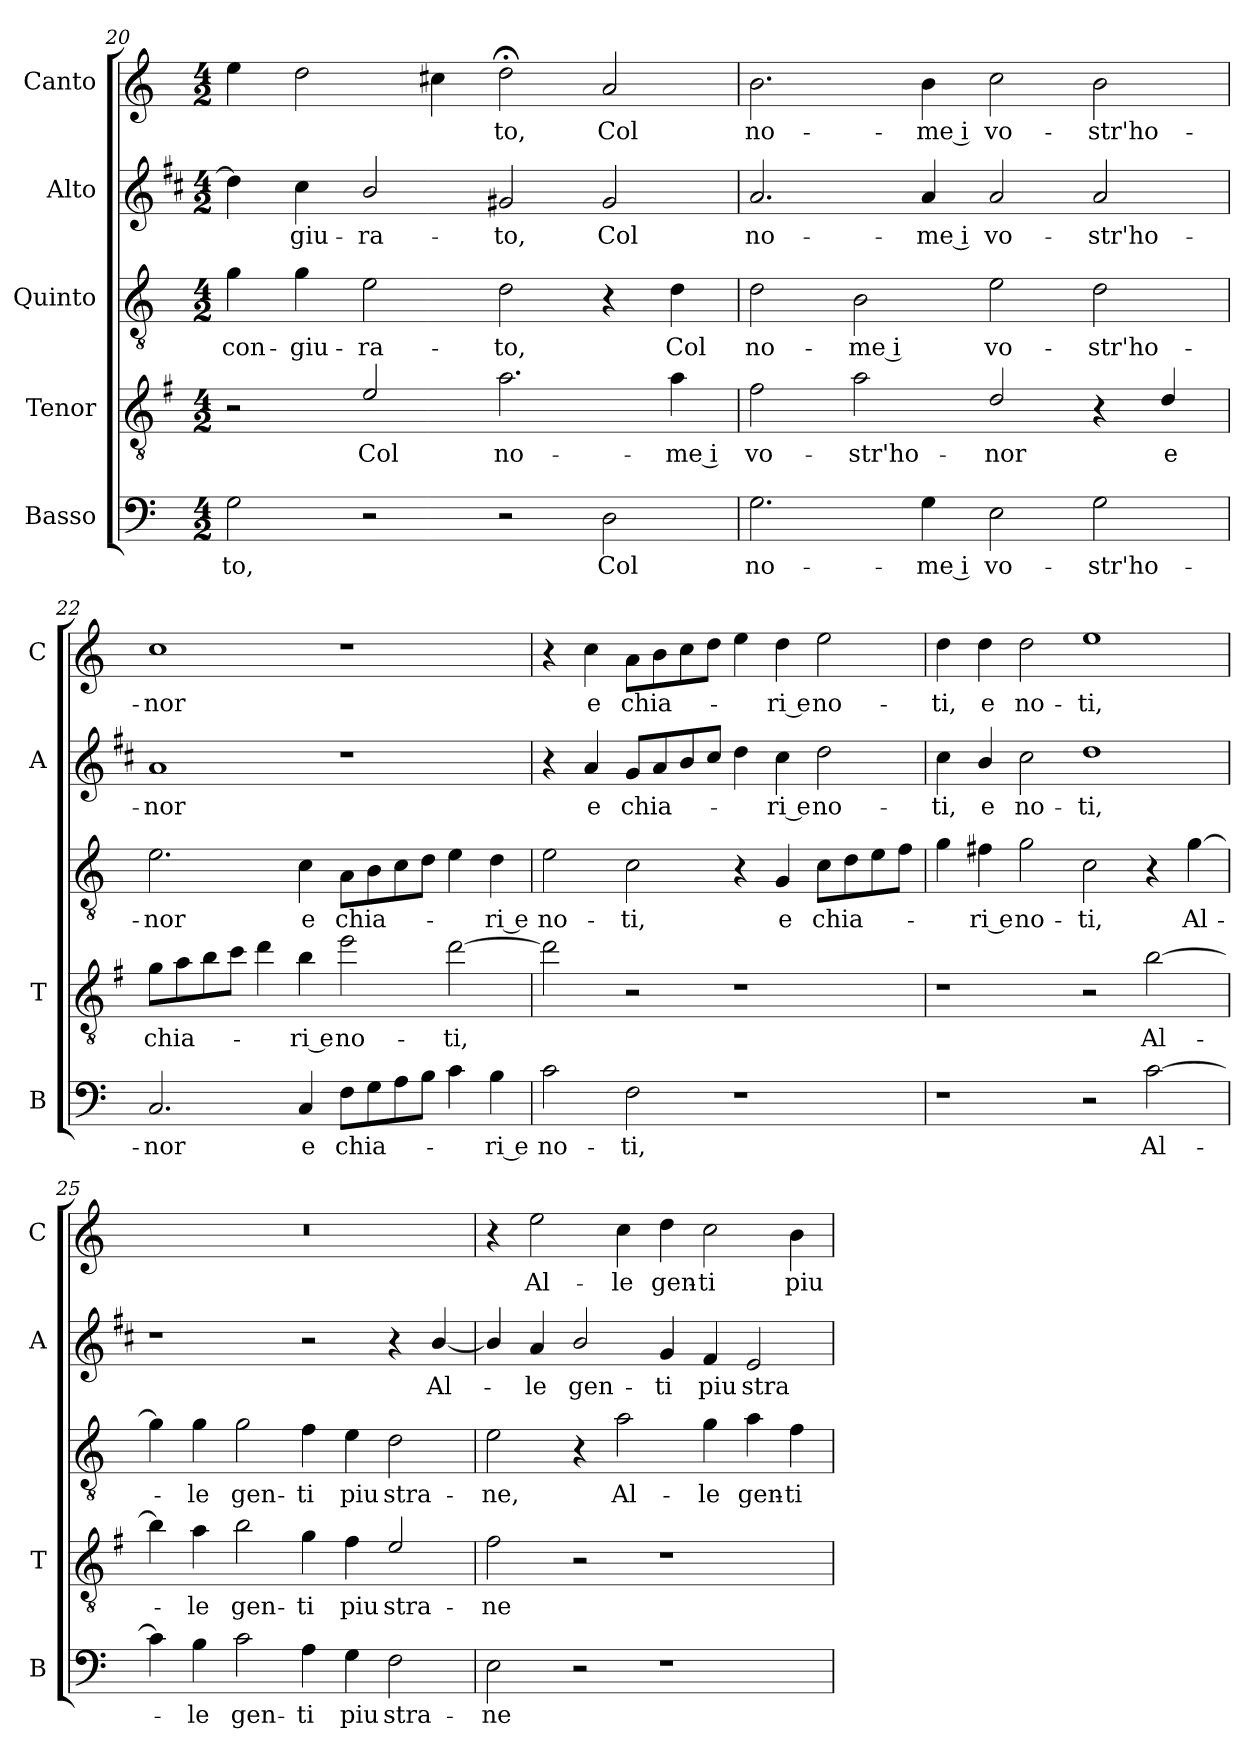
**kern	**text	**kern	**text	**kern	**text	**kern	**text	**kern	**text
*part5	*part5	*part4	*part4	*part3	*part3	*part2	*part2	*part1	*part1
*staff5	*staff5	*staff4	*staff4	*staff3	*staff3	*staff2	*staff2	*staff1	*staff1
*I"Basso	*	*I"Tenor	*	*I"Quinto	*	*I"Alto	*	*I"Canto	*
*I'B	*	*I'T	*	*	*	*I'A	*	*I'C	*
*clefF4	*	*clefGv2	*	*clefGv2	*	*clefG2	*	*clefG2	*
*	*	*ITrd4c7	*	*	*	*ITrd1c2	*	*	*
*k[]	*	*k[]	*	*k[]	*	*k[]	*	*k[]	*
*C:	*	*C:	*	*C:	*	*C:	*	*C:	*
*M4/2	*	*M4/2	*	*M4/2	*	*M4/2	*	*M4/2	*
=20	=20	=20	=20	=20	=20	=20	=20	=20	=20
!	!LO:LY:b	!	!	!	!LO:LY:b	!	!	!	!
2G\	-to,	2r	.	4g\	con-	4cc\]	.	4ee\	.
!	!	!	!	!	!LO:LY:b	!	!LO:LY:b	!	!
.	.	.	.	4g\	-giu-	4b\	-giu-	2dd\	.
!	!	!	!LO:LY:b	!	!LO:LY:b	!	!LO:LY:b	!	!
2r	.	2A/	Col	2e\	-ra-	2a/	-ra-	.	.
.	.	.	.	.	.	.	.	4cc#X\	.
!	!	!	!LO:LY:b	!	!LO:LY:b	!	!LO:LY:b	!	!LO:LY:b
2r	.	2.d\	no-	2d\	-to,	2f#X/	-to,	2dd;<\	-to,
!	!LO:LY:b	!	!	!	!	!	!LO:LY:b	!	!LO:LY:b
2D\	Col	.	.	4r	.	2f#/	Col	2a/	Col
!	!	!	!LO:LY:b	!	!LO:LY:b	!	!	!	!
.	.	4d\	-me i	4d\	Col	.	.	.	.
=21	=21	=21	=21	=21	=21	=21	=21	=21	=21
!	!LO:LY:b	!	!LO:LY:b	!	!LO:LY:b	!	!LO:LY:b	!	!LO:LY:b
2.G\	no-	2B\	vo-	2d\	no-	2.g/	no-	2.b\	no-
!	!	!	!LO:LY:b	!	!LO:LY:b	!	!	!	!
.	.	2d\	-str'ho-	2B\	-me i	.	.	.	.
!	!LO:LY:b	!	!	!	!	!	!LO:LY:b	!	!LO:LY:b
4G\	-me i	.	.	.	.	4g/	-me i	4b\	-me i
!	!LO:LY:b	!	!LO:LY:b	!	!LO:LY:b	!	!LO:LY:b	!	!LO:LY:b
2E\	vo-	2G/	-nor	2e\	vo-	2g/	vo-	2cc\	vo-
!	!LO:LY:b	!	!	!	!LO:LY:b	!	!LO:LY:b	!	!LO:LY:b
2G\	-str'ho-	4r	.	2d\	-str'ho-	2g/	-str'ho-	2b\	-str'ho-
!	!	!	!LO:LY:b	!	!	!	!	!	!
.	.	4G/	e	.	.	.	.	.	.
=22	=22	=22	=22	=22	=22	=22	=22	=22	=22
!	!LO:LY:b	!	!LO:LY:b	!	!LO:LY:b	!	!LO:LY:b	!	!LO:LY:b
2.C/	-nor	8c\L	chia-	2.e\	-nor	1g	-nor	1cc	-nor
.	.	8d\	.	.	.	.	.	.	.
.	.	8e\	.	.	.	.	.	.	.
.	.	8f\J	.	.	.	.	.	.	.
.	.	4g\	.	.	.	.	.	.	.
!	!LO:LY:b	!	!LO:LY:b	!	!LO:LY:b	!	!	!	!
4C/	e	4e\	-ri e	4c\	e	.	.	.	.
!	!LO:LY:b	!	!LO:LY:b	!	!LO:LY:b	!	!	!	!
8F\L	chia-	2a\	no-	8A\L	chia-	1r	.	1r	.
8G\	.	.	.	8B\	.	.	.	.	.
8A\	.	.	.	8c\	.	.	.	.	.
8B\J	.	.	.	8d\J	.	.	.	.	.
!	!	!	!LO:LY:b	!	!	!	!	!	!
4c\	.	[2g\	-ti,	4e\	.	.	.	.	.
!	!LO:LY:b	!	!	!	!LO:LY:b	!	!	!	!
4B\	-ri e	.	.	4d\	-ri e	.	.	.	.
!!LO:PB:g=z
=23	=23	=23	=23	=23	=23	=23	=23	=23	=23
!	!LO:LY:b	!	!	!	!LO:LY:b	!	!	!	!
2c\	no-	2g\]	.	2e\	no-	4r	.	4r	.
!	!	!	!	!	!	!	!LO:LY:b	!	!LO:LY:b
.	.	.	.	.	.	4g/	e	4cc\	e
!	!LO:LY:b	!	!	!	!LO:LY:b	!	!LO:LY:b	!	!LO:LY:b
2F\	-ti,	2r	.	2c\	-ti,	8f/L	chia-	8a\L	chia-
.	.	.	.	.	.	8g/	.	8b\	.
.	.	.	.	.	.	8a/	.	8cc\	.
.	.	.	.	.	.	8b/J	.	8dd\J	.
1r	.	1r	.	4r	.	4cc\	.	4ee\	.
!	!	!	!	!	!LO:LY:b	!	!LO:LY:b	!	!LO:LY:b
.	.	.	.	4G/	e	4b\	-ri e	4dd\	-ri e
!	!	!	!	!	!LO:LY:b	!	!LO:LY:b	!	!LO:LY:b
.	.	.	.	8c\L	chia-	2cc\	no-	2ee\	no-
.	.	.	.	8d\	.	.	.	.	.
.	.	.	.	8e\	.	.	.	.	.
.	.	.	.	8f\J	.	.	.	.	.
=24	=24	=24	=24	=24	=24	=24	=24	=24	=24
!	!	!	!	!	!	!	!LO:LY:b	!	!LO:LY:b
1r	.	1r	.	4g\	.	4b\	-ti,	4dd\	-ti,
!	!	!	!	!	!LO:LY:b	!	!LO:LY:b	!	!LO:LY:b
.	.	.	.	4f#X\	-ri e	4a/	e	4dd\	e
!	!	!	!	!	!LO:LY:b	!	!LO:LY:b	!	!LO:LY:b
.	.	.	.	2g\	no-	2b\	no-	2dd\	no-
!	!	!	!	!	!LO:LY:b	!	!LO:LY:b	!	!LO:LY:b
2r	.	2r	.	2c\	-ti,	1cc	-ti,	1ee	-ti,
!	!LO:LY:b	!	!LO:LY:b	!	!	!	!	!	!
[2c\	Al-	[2e\	Al-	4r	.	.	.	.	.
!	!	!	!	!	!LO:LY:b	!	!	!	!
.	.	.	.	[4g\	Al-	.	.	.	.
=25	=25	=25	=25	=25	=25	=25	=25	=25	=25
4c\]	.	4e\]	.	4g\]	.	1r	.	0r	.
!	!LO:LY:b	!	!LO:LY:b	!	!LO:LY:b	!	!	!	!
4B\	-le	4d\	-le	4g\	-le	.	.	.	.
!	!LO:LY:b	!	!LO:LY:b	!	!LO:LY:b	!	!	!	!
2c\	gen-	2e\	gen-	2g\	gen-	.	.	.	.
!	!LO:LY:b	!	!LO:LY:b	!	!LO:LY:b	!	!	!	!
4A\	-ti	4c\	-ti	4f\	-ti	2r	.	.	.
!	!LO:LY:b	!	!LO:LY:b	!	!LO:LY:b	!	!	!	!
4G\	piu	4B\	piu	4e\	piu	.	.	.	.
!	!LO:LY:b	!	!LO:LY:b	!	!LO:LY:b	!	!	!	!
2F\	stra-	2A/	stra-	2d\	stra-	4r	.	.	.
!	!	!	!	!	!	!	!LO:LY:b	!	!
.	.	.	.	.	.	[4a/	Al-	.	.
=26	=26	=26	=26	=26	=26	=26	=26	=26	=26
!	!LO:LY:b	!	!LO:LY:b	!	!LO:LY:b	!	!	!	!
2E\	-ne	2B\	-ne	2e\	-ne,	4a/]	.	4r	.
!	!	!	!	!	!	!	!LO:LY:b	!	!LO:LY:b
.	.	.	.	.	.	4g/	-le	2ee\	Al-
!	!	!	!	!	!	!	!LO:LY:b	!	!
2r	.	2r	.	4r	.	2a/	gen-	.	.
!	!	!	!	!	!LO:LY:b	!	!	!	!LO:LY:b
.	.	.	.	2a\	Al-	.	.	4cc\	-le
!	!	!	!	!	!	!	!LO:LY:b	!	!LO:LY:b
1r	.	1r	.	.	.	4f/	-ti	4dd\	gen-
!	!	!	!	!	!LO:LY:b	!	!LO:LY:b	!	!LO:LY:b
.	.	.	.	4g\	-le	4e/	piu	2cc\	-ti
!	!	!	!	!	!LO:LY:b	!	!LO:LY:b	!	!
.	.	.	.	4a\	gen-	2d/	stra-	.	.
!	!	!	!	!	!LO:LY:b	!	!	!	!LO:LY:b
.	.	.	.	4f\	-ti	.	.	4b\	piu
=	=	=	=	=	=	=	=	=	=
*-	*-	*-	*-	*-	*-	*-	*-	*-	*-
